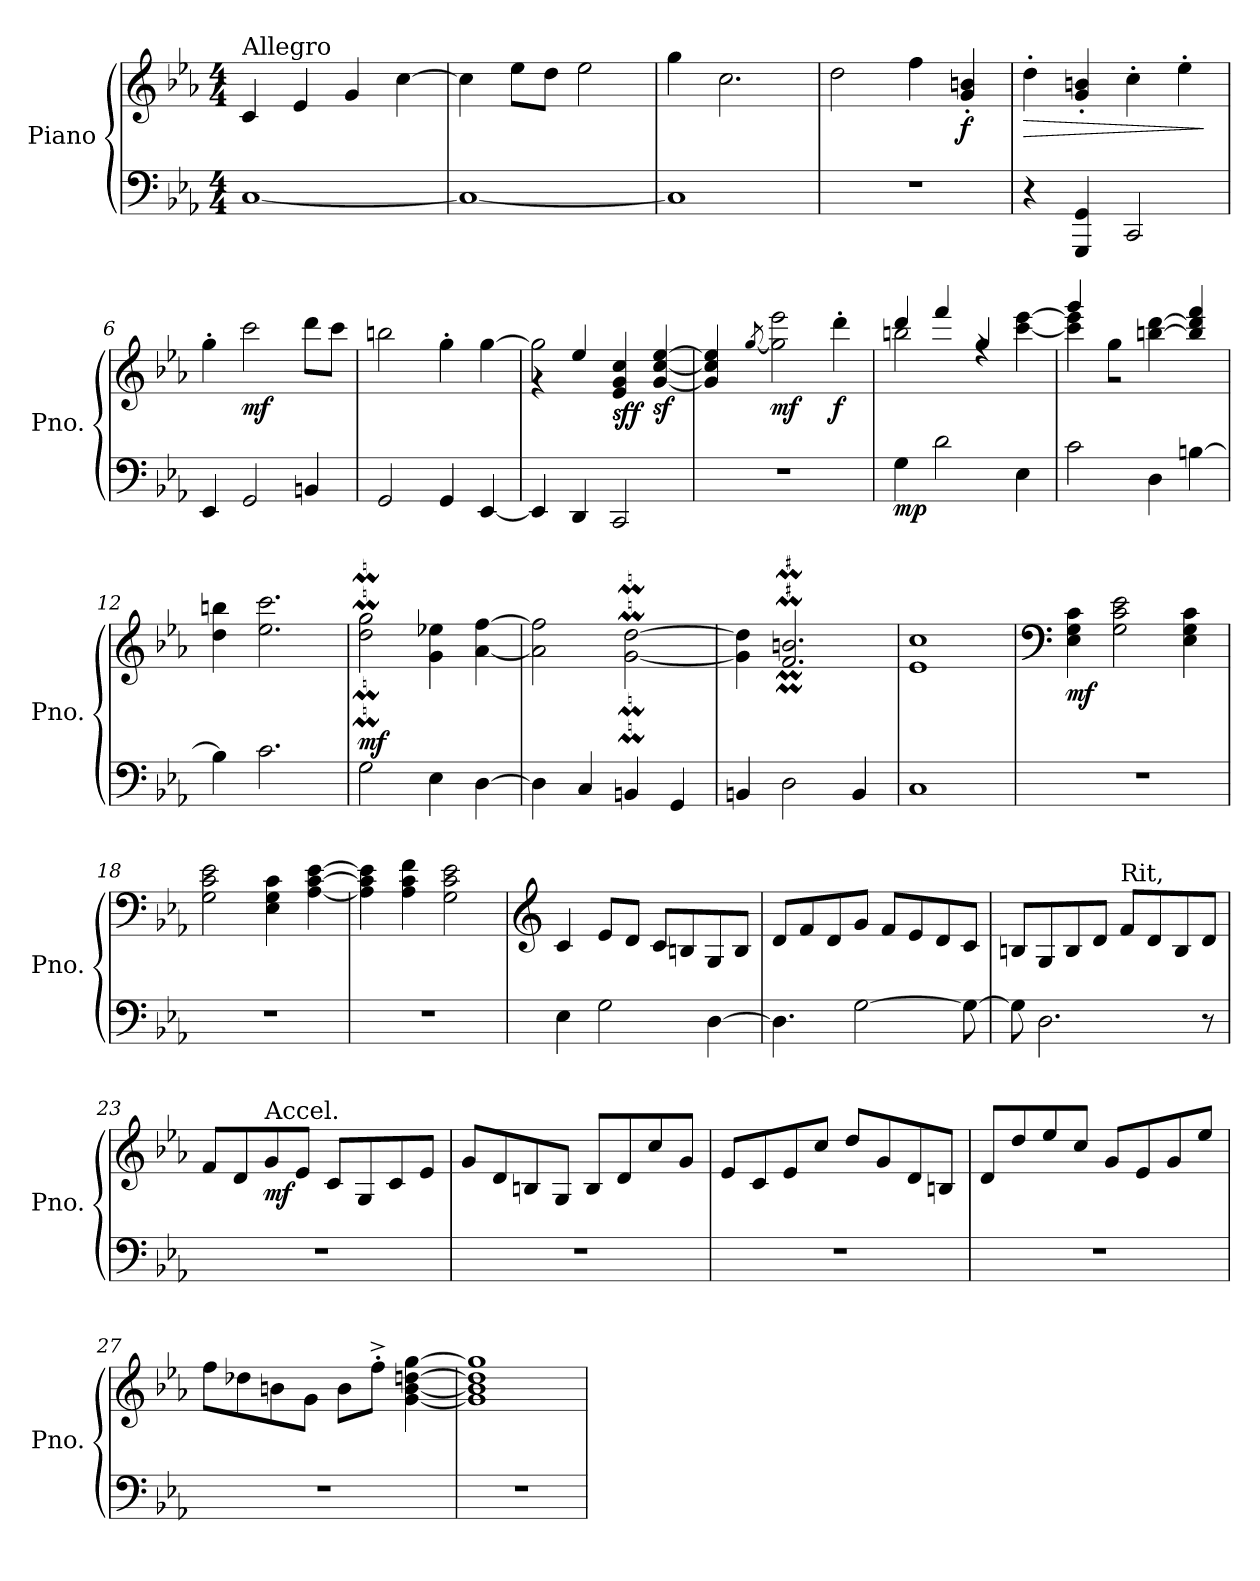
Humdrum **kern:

**kern	**kern	**dynam
*part1	*part1	*part1
*staff2	*staff1	*staff1/2
*I"Piano	*	*
*I'Pno.	*	*
*clefF4	*clefG2	*
*k[b-e-a-]	*k[b-e-a-]	*
*M4/4	*M4/4	*
*MM130	*MM130	*
=1	=1	=1
!	!LO:TX:a:t=Allegro	!
!	!	!LO:DY:b=2
!	!	!LO:DY:n=1:b
[1C	4c/	mp mf
.	4e-/	.
.	4g/	.
.	[4cc\	.
=2	=2	=2
1C_	4cc\]	.
.	8ee-\L	.
.	8dd\J	.
.	2ee-\	.
=3	=3	=3
1C]	4gg\	.
.	2.cc\	.
=4	=4	=4
1r	2dd\	.
.	4ff\	.
!	!	!LO:DY:b
.	4g/' 4bn/'	f
=5	=5	=5
!	!	!LO:HP:b
4r	4dd'\	>
4GGG/ 4GG/	4g/' 4bn/'	.
2CC/	4cc'\	.
.	4ee-'\	.
.	.	]
=6	=6	=6
4EE-/	4gg'\	.
!	!	!LO:DY:b
2GG/	2ccc\	mf
4BBn/	8ddd\L	.
.	8ccc\J	.
!!LO:LB:g=z
=7	=7	=7
2GG/	2bbn\	.
4GG/	4gg'\	.
[4EE-/	[4gg\	.
=8	=8	=8
*	*^	*
4EE-/]	2gg\]	4r	.
4DD/	.	4ee-/	.
!	!	!	!LO:DY:b
!	!	!	!LO:DY:n=1:b
2CC/	4e-/ 4g/ 4cc/	2ryy	sf f
!	!	!	!LO:DY:n=2:b
.	[4g/ [4cc/ [4ee-/	.	sf
*	*v	*v	*
=9	=9	=9
1r	4g/] 4cc/] 4ee-/]	.
.	[8qgg/	.
!	!	!LO:DY:b
.	2gg\] 2eee-\	mf
!	!	!LO:DY:b
.	4ddd'\	f
=10	=10	=10
*	*^	*
!	!	!	!LO:DY:b=2
4G\	4ddd/	2bbn\	mp
2d\	4fff/	.	.
.	4gg/	4rff	.
4E-\	[4ccc\ [4eee-\	4ryy	.
=11	=11	=11	=11
2c\	4ccc\] 4eee-\]	4ggg/	.
.	4gg\	2r	.
4D\	[4bbn\ [4ddd\	.	.
[4Bn\	4bb/] 4ddd/] 4fff/	4ryy	.
*	*v	*v	*
!!LO:LB:g=z
=12	=12	=12
4B\]	4dd\ 4bbn\	.
2.c\	2.ee-\ 2.ccc\	.
=13	=13	=13
!	!	!LO:DY:b
2G\	2dd\M 2gg\M	mf
4E-\	4g\ 4ee-\	.
[4D\	[4a-\ [4ff\	.
=14	=14	=14
4D\]	2a-\] 2ff\]	.
4C/	.	.
4BBn/	[2g\M [2dd\M	.
4GG/	.	.
=15	=15	=15
4BBn/	4g\] 4dd\]	.
2D\	2.f/M 2.bn/M	.
4BB/	.	.
=16	=16	=16
1C	1e- 1cc	.
=17	=17	=17
*	*clefF4	*
!	!	!LO:DY:b
1r	4E-\ 4G\ 4c\	mf
.	2G\ 2c\ 2e-\	.
.	4E-\ 4G\ 4c\	.
=18	=18	=18
1r	2G\ 2c\ 2e-\	.
.	4E-\ 4G\ 4c\	.
.	[4A-\ [4c\ [4e-\	.
=19	=19	=19
1r	4A-\] 4c\] 4e-\]	.
.	4A-\ 4c\ 4f\	.
.	2G\ 2c\ 2e-\	.
!!LO:LB:g=z
=20	=20	=20
*	*clefG2	*
4E-\	4c/	.
2G\	8e-/L	.
.	8d/J	.
.	8c/L	.
.	8Bn/	.
[4D\	8G/	.
.	8B/J	.
=21	=21	=21
4.D\]	8d/L	.
.	8f/	.
.	8d/	.
[2G\	8g/J	.
.	8f/L	.
.	8e-/	.
.	8d/	.
8G\_	8c/J	.
=22	=22	=22
8G\]	8Bn/L	.
2.D\	8G/	.
.	8B/	.
.	8d/J	.
*	*MM120	*
!	!LO:TX:a:t=Rit,	!
.	8f/L	.
.	8d/	.
.	8B/	.
8r	8d/J	.
=23	=23	=23
*	*MM100	*
1r	8f/L	.
.	8d/	.
!	!LO:TX:a:t=Accel.	!
!	!	!LO:DY:b
.	8g/	mf
*	*MM150	*
.	8e-/J	.
.	8c/L	.
.	8G/	.
.	8c/	.
.	8e-/J	.
!!LO:LB:g=z
=24	=24	=24
*	*MM160	*
1r	8g/L	.
.	8d/	.
.	8Bn/	.
.	8G/J	.
.	8B/L	.
.	8d/	.
*	*MM170	*
.	8cc/	.
.	8g/J	.
=25	=25	=25
1r	8e-/L	.
.	8c/	.
.	8e-/	.
.	8cc/J	.
.	8dd/L	.
.	8g/	.
.	8d/	.
.	8Bn/J	.
=26	=26	=26
1r	8d/L	.
.	8dd/	.
.	8ee-/	.
.	8cc/J	.
.	8g/L	.
.	8e-/	.
.	8g/	.
.	8ee-/J	.
=27	=27	=27
1r	8ff\L	.
.	8dd-X\	.
.	8bn\	.
.	8g\J	.
.	8b\L	.
.	8ff'^\J	.
.	[4g\ [4b\ [4ddn\ [4gg\	.
=28	=28	=28
*	*MM130	*
1r	1g] 1b] 1dd] 1gg]	.
=	=	=
*-	*-	*-
